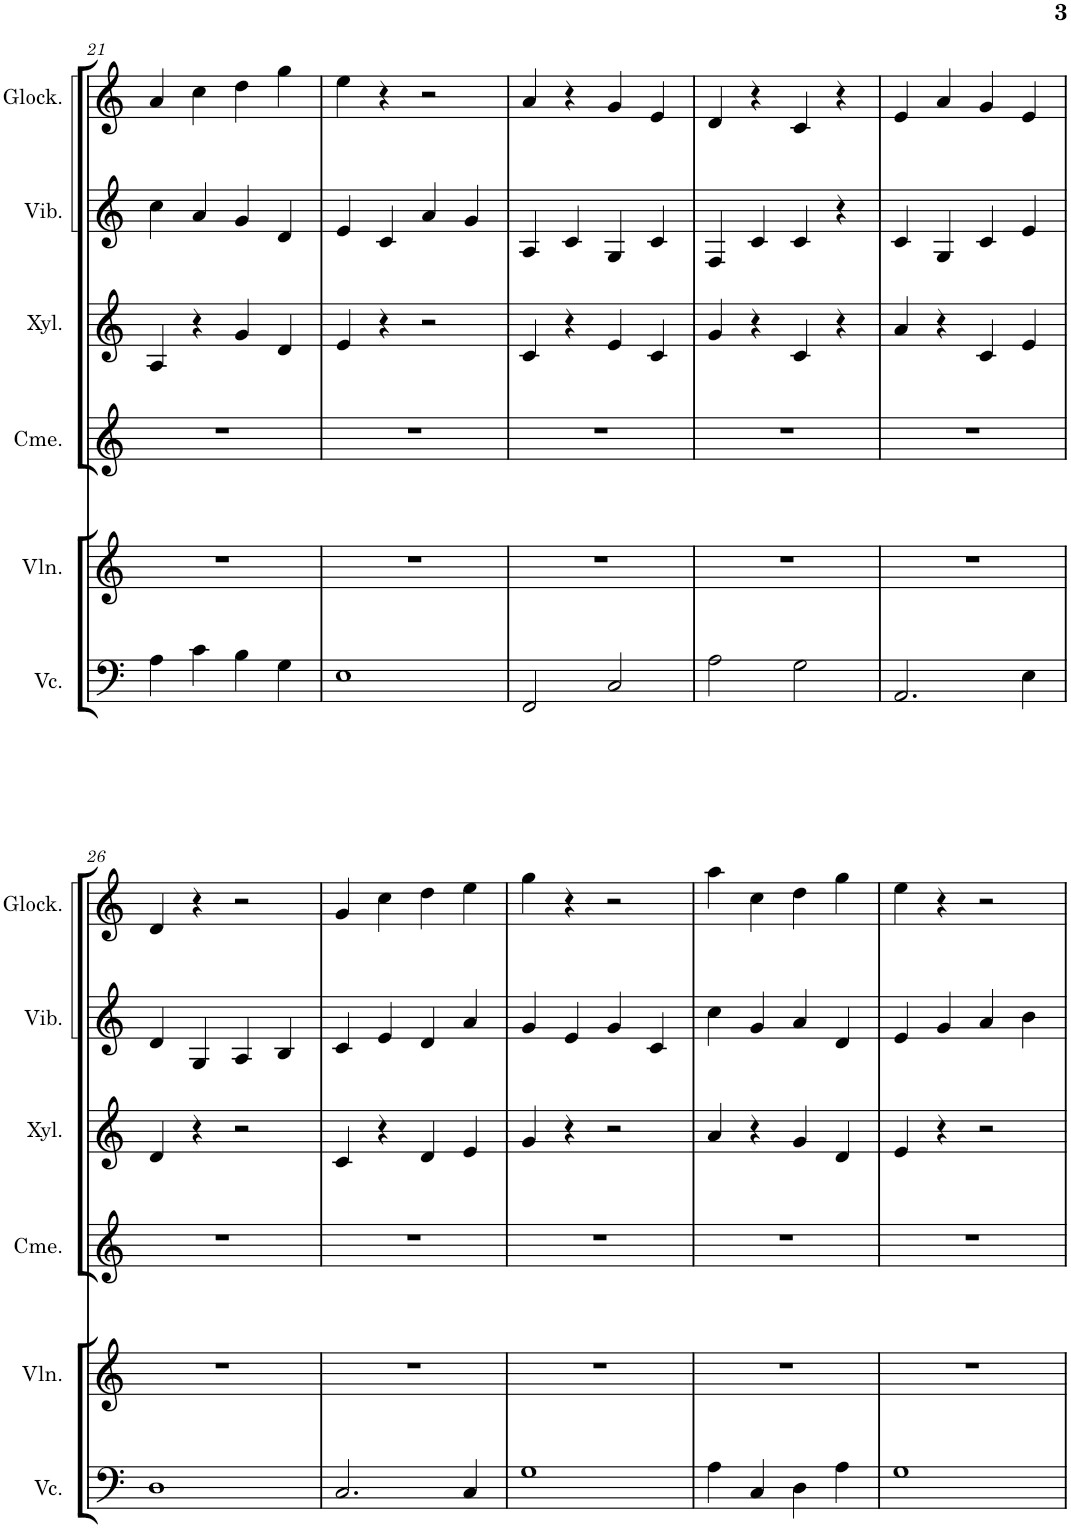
**kern	**kern	**kern	**kern	**kern	**kern
*part6	*part5	*part4	*part3	*part2	*part1
*staff6	*staff5	*staff4	*staff3	*staff2	*staff1
*I"大提琴	*I"小提琴	*I"管钟	*I"木琴	*I"颤音琴	*I"钟琴
!!LO:PB:g=z
*clefF4	*clefG2	*clefG2	*clefG2	*clefG2	*clefG2
*	*	*	*Trd-7c-12	*	*Trd-14c-24
*k[]	*k[]	*k[]	*k[]	*k[]	*k[]
*M4/4	*M4/4	*M4/4	*M4/4	*M4/4	*M4/4
=21	=21	=21	=21	=21	=21
4A\	1r	1r	4A/	4cc\	4a/
4c\	.	.	4r	4a/	4cc\
4B\	.	.	4g/	4g/	4dd\
4G\	.	.	4d/	4d/	4gg\
=22	=22	=22	=22	=22	=22
1E	1r	1r	4e/	4e/	4ee\
.	.	.	4r	4c/	4r
.	.	.	2r	4a/	2r
.	.	.	.	4g/	.
=23	=23	=23	=23	=23	=23
2FF/	1r	1r	4c/	4A/	4a/
.	.	.	4r	4c/	4r
2C/	.	.	4e/	4G/	4g/
.	.	.	4c/	4c/	4e/
=24	=24	=24	=24	=24	=24
2A\	1r	1r	4g/	4F/	4d/
.	.	.	4r	4c/	4r
2G\	.	.	4c/	4c/	4c/
.	.	.	4r	4r	4r
=25	=25	=25	=25	=25	=25
2.AA/	1r	1r	4a/	4c/	4e/
.	.	.	4r	4G/	4a/
.	.	.	4c/	4c/	4g/
4E\	.	.	4e/	4e/	4e/
!!LO:LB:g=z
=26	=26	=26	=26	=26	=26
1D	1r	1r	4d/	4d/	4d/
.	.	.	4r	4G/	4r
.	.	.	2r	4A/	2r
.	.	.	.	4B/	.
=27	=27	=27	=27	=27	=27
2.C/	1r	1r	4c/	4c/	4g/
.	.	.	4r	4e/	4cc\
.	.	.	4d/	4d/	4dd\
4C/	.	.	4e/	4a/	4ee\
=28	=28	=28	=28	=28	=28
1G	1r	1r	4g/	4g/	4gg\
.	.	.	4r	4e/	4r
.	.	.	2r	4g/	2r
.	.	.	.	4c/	.
=29	=29	=29	=29	=29	=29
4A\	1r	1r	4a/	4cc\	4aa\
4C/	.	.	4r	4g/	4cc\
4D\	.	.	4g/	4a/	4dd\
4A\	.	.	4d/	4d/	4gg\
=30	=30	=30	=30	=30	=30
1G	1r	1r	4e/	4e/	4ee\
.	.	.	4r	4g/	4r
.	.	.	2r	4a/	2r
.	.	.	.	4b\	.
=	=	=	=	=	=
*-	*-	*-	*-	*-	*-
